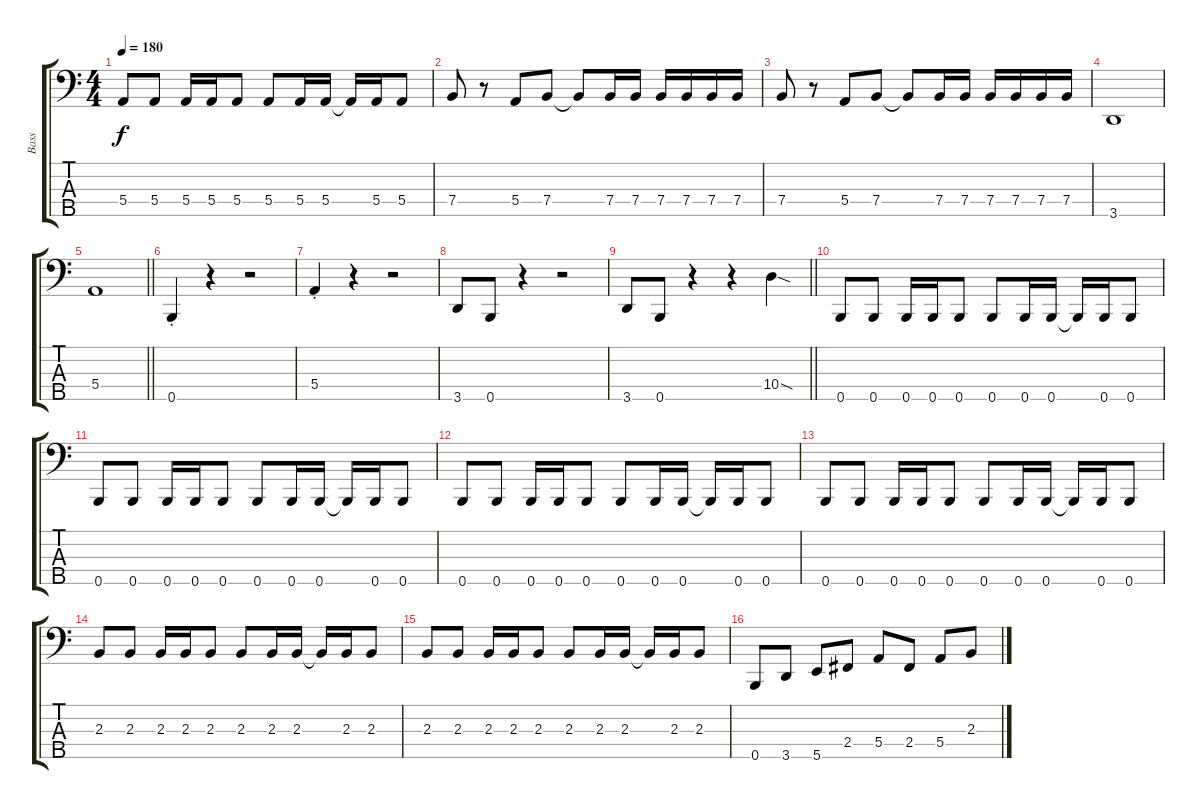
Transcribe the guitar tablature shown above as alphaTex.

\track ("Bass" "Bass") {instrument slapbass2}
\staff {score tabs}
\tuning (G2 D2 A1 E1 B0) {hide}
\ts (4 4)
\tempo 180
\clef f4
\ks c
5.4.8{dy f} 5.4.8 5.4.16 5.4.16 5.4.8 5.4.8 5.4.16 5.4.16 5.4{t}.16 5.4.16 5.4.8 |
7.4.8 r.8 5.4.8 7.4.8 7.4{t}.8 7.4.16 7.4.16 7.4.16 7.4.16 7.4.16 7.4.16 |
7.4.8 r.8 5.4.8 7.4.8 7.4{t}.8 7.4.16 7.4.16 7.4.16 7.4.16 7.4.16 7.4.16 |
3.5.1 |
\barLineRight lightlight
5.4.1 |
0.5{st}.4 r.4 r.2 |
5.4{st}.4 r.4 r.2 |
3.5.8 0.5.8 r.4 r.2 |
\barLineRight lightlight
3.5.8 0.5.8 r.4 r.4 10.4{sod}.4 |
0.5.8 0.5.8 0.5.16 0.5.16 0.5.8 0.5.8 0.5.16 0.5.16 0.5{t}.16 0.5.16 0.5.8 |
0.5.8 0.5.8 0.5.16 0.5.16 0.5.8 0.5.8 0.5.16 0.5.16 0.5{t}.16 0.5.16 0.5.8 |
0.5.8 0.5.8 0.5.16 0.5.16 0.5.8 0.5.8 0.5.16 0.5.16 0.5{t}.16 0.5.16 0.5.8 |
0.5.8 0.5.8 0.5.16 0.5.16 0.5.8 0.5.8 0.5.16 0.5.16 0.5{t}.16 0.5.16 0.5.8 |
2.3.8 2.3.8 2.3.16 2.3.16 2.3.8 2.3.8 2.3.16 2.3.16 2.3{t}.16 2.3.16 2.3.8 |
2.3.8 2.3.8 2.3.16 2.3.16 2.3.8 2.3.8 2.3.16 2.3.16 2.3{t}.16 2.3.16 2.3.8 |
0.5.8 3.5.8 5.5.8 2.4.8 5.4.8 2.4.8 5.4.8 2.3.8
